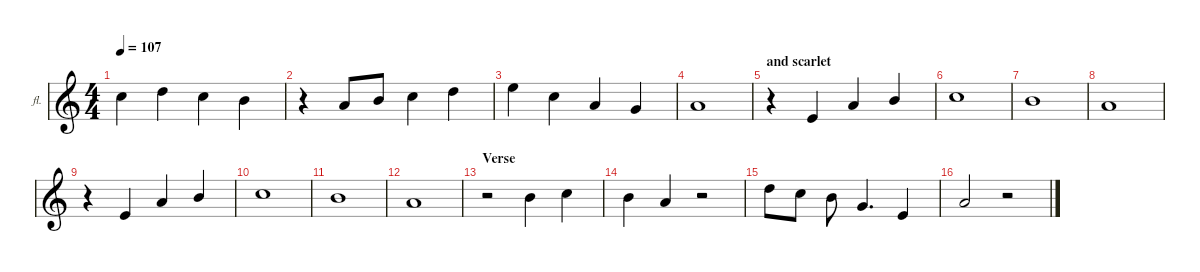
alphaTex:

\defaultSystemsLayout 4
\hideDynamics
\bracketExtendMode nobrackets
\firstSystemTrackNameOrientation horizontal
\otherSystemsTrackNameOrientation horizontal
\track ("Flute" "fl.") {solo instrument flute}
\staff {score}
\tuning (E4 B3 G3 D3 A2 E2)
\ts (4 4)
\tempo 107
\clef g2
\ks aminor
8.1.4{dy mf beam Down} 10.1.4{beam Down} 8.1.4{beam Down} 7.1.4{beam Down} |
r.4{beam Down} 5.1.8{beam Up} 7.1.8{beam Up} 8.1.4{beam Down} 10.1.4{beam Down} |
12.1.4{beam Down} 8.1.4{beam Down} 5.1.4{beam Up} 8.2.4{beam Up} |
10.2.1{beam Up} |
\section ("" "and scarlet")
r.4{beam Down} 5.2.4{beam Up} 10.2.4{beam Up} 12.2.4{beam Up} |
17.3.1{beam Down} |
12.2.1{beam Down} |
10.2.1{beam Up} |
r.4{beam Down} 5.2.4{beam Up} 5.1.4{beam Up} 7.1.4{beam Up} |
8.1.1{beam Down} |
7.1.1{beam Down} |
5.1.1{beam Up} |
\section ("" "Verse")
r.2{beam Down} 7.1.4{dy f beam Down} 8.1.4{beam Down} |
7.1.4{beam Down} 5.1.4{beam Up} r.2{beam Up} |
10.1.8{beam Down} 8.1.8{beam Down} 7.1.8{beam Down} 3.1.4{d beam Up} 5.2.4{beam Up} |
5.1.2{beam Up} r.2{beam Up}
